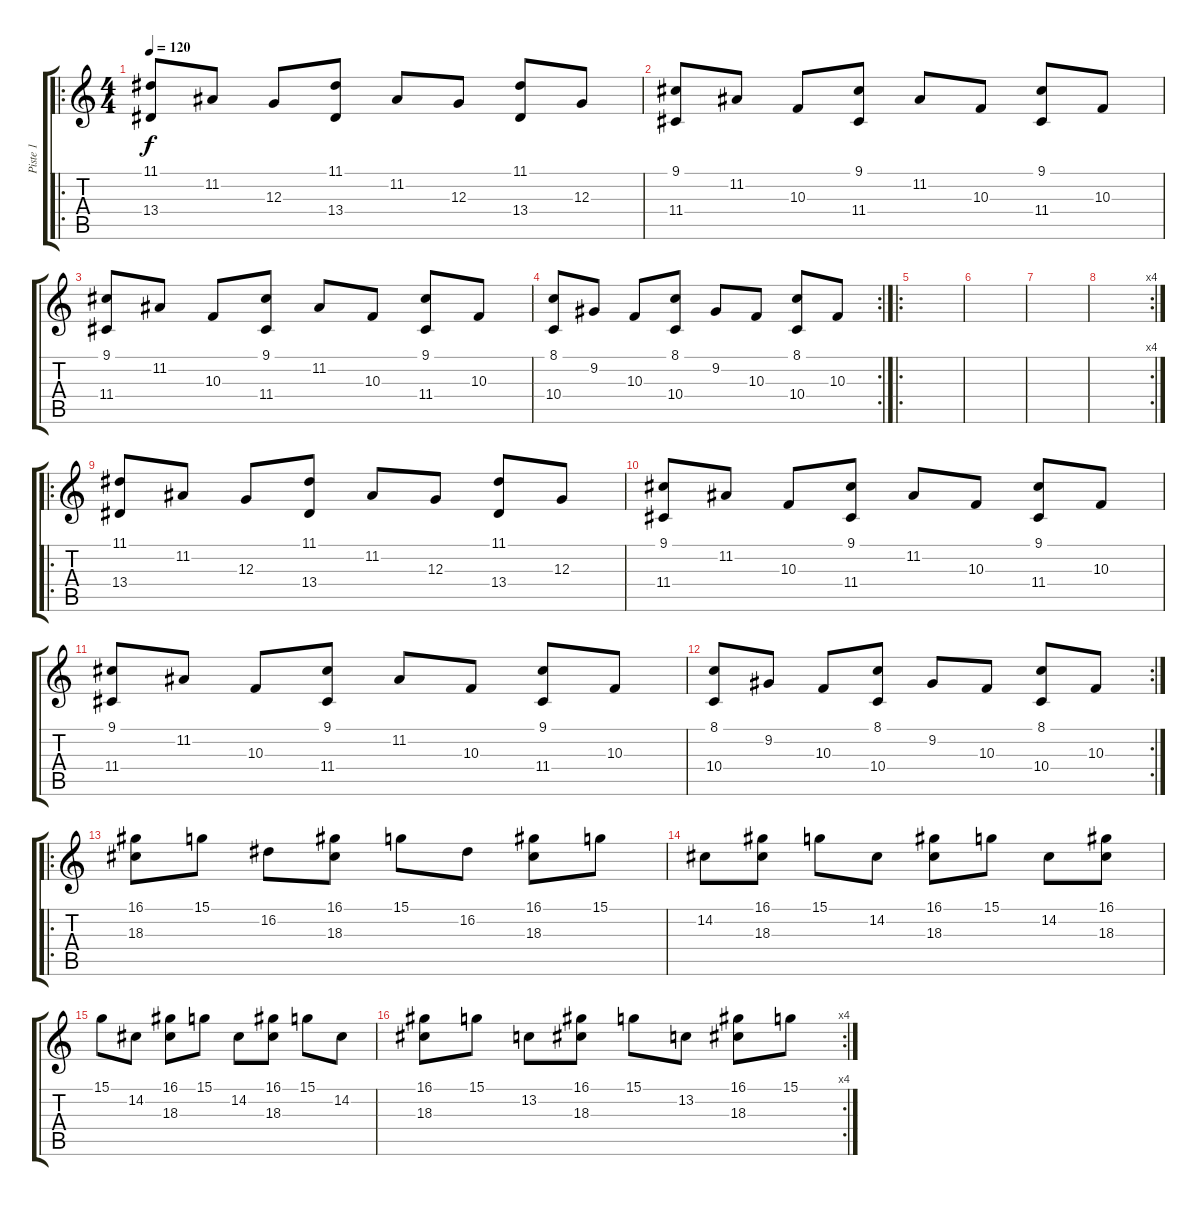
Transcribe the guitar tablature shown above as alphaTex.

\track ("Piste 1" "Piste 1") {instrument brightacousticpiano}
\staff {score tabs}
\tuning (E4 B3 G3 D3 A2 E2) {hide}
\ro
\ts (4 4)
\tempo 120
\clef g2
\ks c
(11.1 13.4).8{dy f} 11.2.8 12.3.8 (11.1 13.4).8 11.2.8 12.3.8 (11.1 13.4).8 12.3.8 |
(9.1 11.4).8 11.2.8 10.3.8 (9.1 11.4).8 11.2.8 10.3.8 (9.1 11.4).8 10.3.8 |
(9.1 11.4).8 11.2.8 10.3.8 (9.1 11.4).8 11.2.8 10.3.8 (9.1 11.4).8 10.3.8 |
\rc 2
(8.1 10.4).8 9.2.8 10.3.8 (8.1 10.4).8 9.2.8 10.3.8 (8.1 10.4).8 10.3.8 |
\ro
|
|
|
\rc 4
|
\ro
(11.1 13.4).8 11.2.8 12.3.8 (11.1 13.4).8 11.2.8 12.3.8 (11.1 13.4).8 12.3.8 |
(9.1 11.4).8 11.2.8 10.3.8 (9.1 11.4).8 11.2.8 10.3.8 (9.1 11.4).8 10.3.8 |
(9.1 11.4).8 11.2.8 10.3.8 (9.1 11.4).8 11.2.8 10.3.8 (9.1 11.4).8 10.3.8 |
\rc 2
(8.1 10.4).8 9.2.8 10.3.8 (8.1 10.4).8 9.2.8 10.3.8 (8.1 10.4).8 10.3.8 |
\ro
(16.1 18.3).8 15.1.8 16.2.8 (16.1 18.3).8 15.1.8 16.2.8 (16.1 18.3).8 15.1.8 |
14.2.8 (16.1 18.3).8 15.1.8 14.2.8 (16.1 18.3).8 15.1.8 14.2.8 (16.1 18.3).8 |
15.1.8 14.2.8 (16.1 18.3).8 15.1.8 14.2.8 (16.1 18.3).8 15.1.8 14.2.8 |
\rc 4
(16.1 18.3).8 15.1.8 13.2.8 (16.1 18.3).8 15.1.8 13.2.8 (16.1 18.3).8 15.1.8
